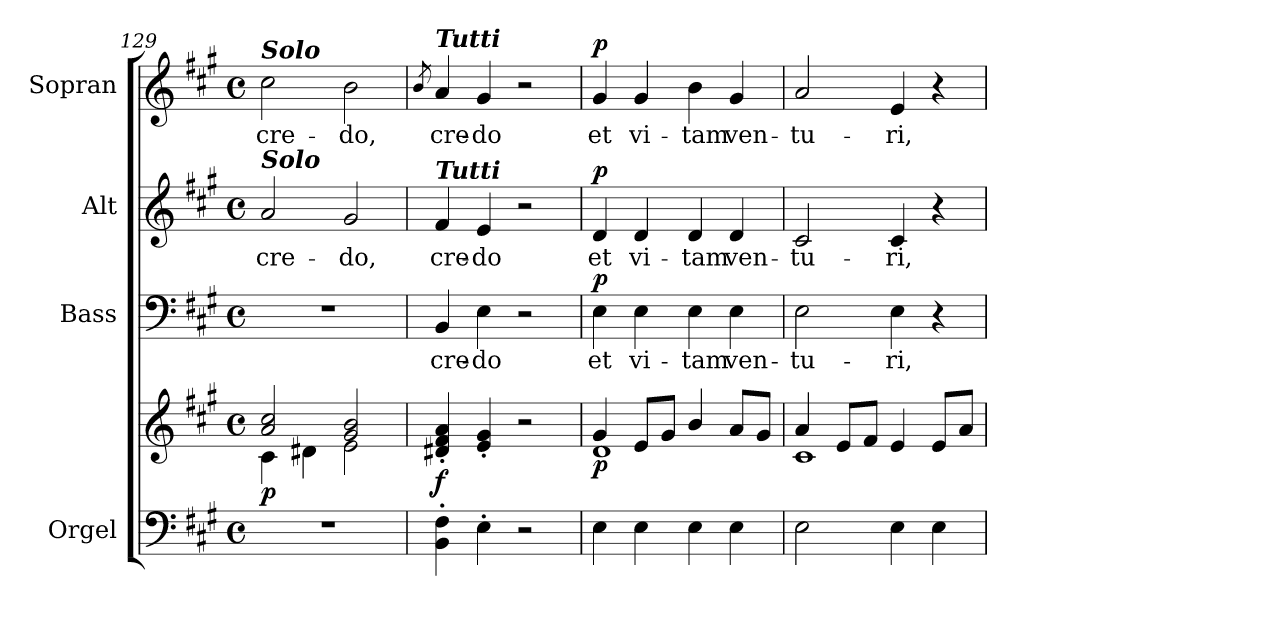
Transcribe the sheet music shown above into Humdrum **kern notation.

**kern	**kern	**dynam	**kern	**text	**dynam	**kern	**text	**dynam	**kern	**text	**dynam
*part4	*part4	*part4	*part3	*part3	*part3	*part2	*part2	*part2	*part1	*part1	*part1
*staff5	*staff4	*staff4/5	*staff3	*staff3	*staff3	*staff2	*staff2	*staff2	*staff1	*staff1	*staff1
*I"Orgel	*	*	*I"Bass	*	*	*I"Alt	*	*	*I"Sopran	*	*
*I'Org.	*	*	*I'B.	*	*	*I'A.	*	*	*I'S.	*	*
*clefF4	*clefG2	*	*clefF4	*	*	*clefG2	*	*	*clefG2	*	*
*k[f#c#g#]	*k[f#c#g#]	*	*k[f#c#g#]	*	*	*k[f#c#g#]	*	*	*k[f#c#g#]	*	*
*A:	*A:	*	*A:	*	*	*A:	*	*	*A:	*	*
*M4/4	*M4/4	*	*M4/4	*	*	*M4/4	*	*	*M4/4	*	*
*met(c)	*met(c)	*	*met(c)	*	*	*met(c)	*	*	*met(c)	*	*
=129	=129	=129	=129	=129	=129	=129	=129	=129	=129	=129	=129
*	*^	*	*	*	*	*	*	*	*	*	*
!	!	!	!	!	!	!	!	!	!	!LO:TX:a:Bi:t=Solo	!	!
!	!	!	!	!	!	!	!LO:TX:a:Bi:t=Solo	!	!	!	!	!
!	!	!	!LO:DY:b	!	!	!	!	!LO:LY:b	!	!	!LO:LY:b	!
1r	2a/ 2cc#/	4c#\	p	1r	.	.	2a/	cre-	.	2cc#\	cre-	.
.	.	4d#X\	.	.	.	.	.	.	.	.	.	.
!	!	!	!	!	!	!	!	!LO:LY:b	!	!	!LO:LY:b	!
.	2g#/ 2b/	2e\	.	.	.	.	2g#/	-do,	.	2b\	-do,	.
*	*v	*v	*	*	*	*	*	*	*	*	*	*
!!LO:PB:g=z
=130	=130	=130	=130	=130	=130	=130	=130	=130	=130	=130	=130
.	.	.	.	.	.	.	.	.	8qb/	.	.
!	!	!	!	!	!	!	!	!	!LO:TX:a:Bi:t=Tutti	!	!
!	!	!	!	!	!	!LO:TX:a:Bi:t=Tutti	!	!	!	!	!
!	!	!LO:DY:b	!	!LO:LY:b	!	!	!LO:LY:b	!	!	!LO:LY:b	!
4BB\'> 4F#\'>	4d#X/'< 4f#/'< 4a/'<	f	4BB/	cre-	.	4f#/	cre-	.	4a/	cre-	.
!	!	!	!	!LO:LY:b	!	!	!LO:LY:b	!	!	!LO:LY:b	!
4E'>\	4e/'< 4g#/'<	.	4E\	-do	.	4e/	-do	.	4g#/	-do	.
2r	2r	.	2r	.	.	2r	.	.	2r	.	.
=131	=131	=131	=131	=131	=131	=131	=131	=131	=131	=131	=131
*	*^	*	*	*	*	*	*	*	*	*	*
!	!	!	!LO:DY:b	!	!LO:LY:b	!LO:DY:a	!	!LO:LY:b	!LO:DY:a	!	!LO:LY:b	!LO:DY:a
4E\	4g#/	1d	p	4E\	et	p	4d/	et	p	4g#/	et	p
!	!	!	!	!	!LO:LY:b	!	!	!LO:LY:b	!	!	!LO:LY:b	!
4E\	8e/L	.	.	4E\	vi-	.	4d/	vi-	.	4g#/	vi-	.
.	8g#/J	.	.	.	.	.	.	.	.	.	.	.
!	!	!	!	!	!LO:LY:b	!	!	!LO:LY:b	!	!	!LO:LY:b	!
4E\	4b/	.	.	4E\	-tam	.	4d/	-tam	.	4b\	-tam	.
!	!	!	!	!	!LO:LY:b	!	!	!LO:LY:b	!	!	!LO:LY:b	!
4E\	8a/L	.	.	4E\	ven-	.	4d/	ven-	.	4g#/	ven-	.
.	8g#/J	.	.	.	.	.	.	.	.	.	.	.
=132	=132	=132	=132	=132	=132	=132	=132	=132	=132	=132	=132	=132
!	!	!	!	!	!LO:LY:b	!	!	!LO:LY:b	!	!	!LO:LY:b	!
2E\	4a/	1c#	.	2E\	-tu-	.	2c#/	-tu-	.	2a/	-tu-	.
.	8e/L	.	.	.	.	.	.	.	.	.	.	.
.	8f#/J	.	.	.	.	.	.	.	.	.	.	.
!	!	!	!	!	!LO:LY:b	!	!	!LO:LY:b	!	!	!LO:LY:b	!
4E\	4e/	.	.	4E\	-ri,	.	4c#/	-ri,	.	4e/	-ri,	.
4E\	8e/L	.	.	4r	.	.	4r	.	.	4r	.	.
.	8a/J	.	.	.	.	.	.	.	.	.	.	.
*	*v	*v	*	*	*	*	*	*	*	*	*	*
=	=	=	=	=	=	=	=	=	=	=	=
*-	*-	*-	*-	*-	*-	*-	*-	*-	*-	*-	*-
